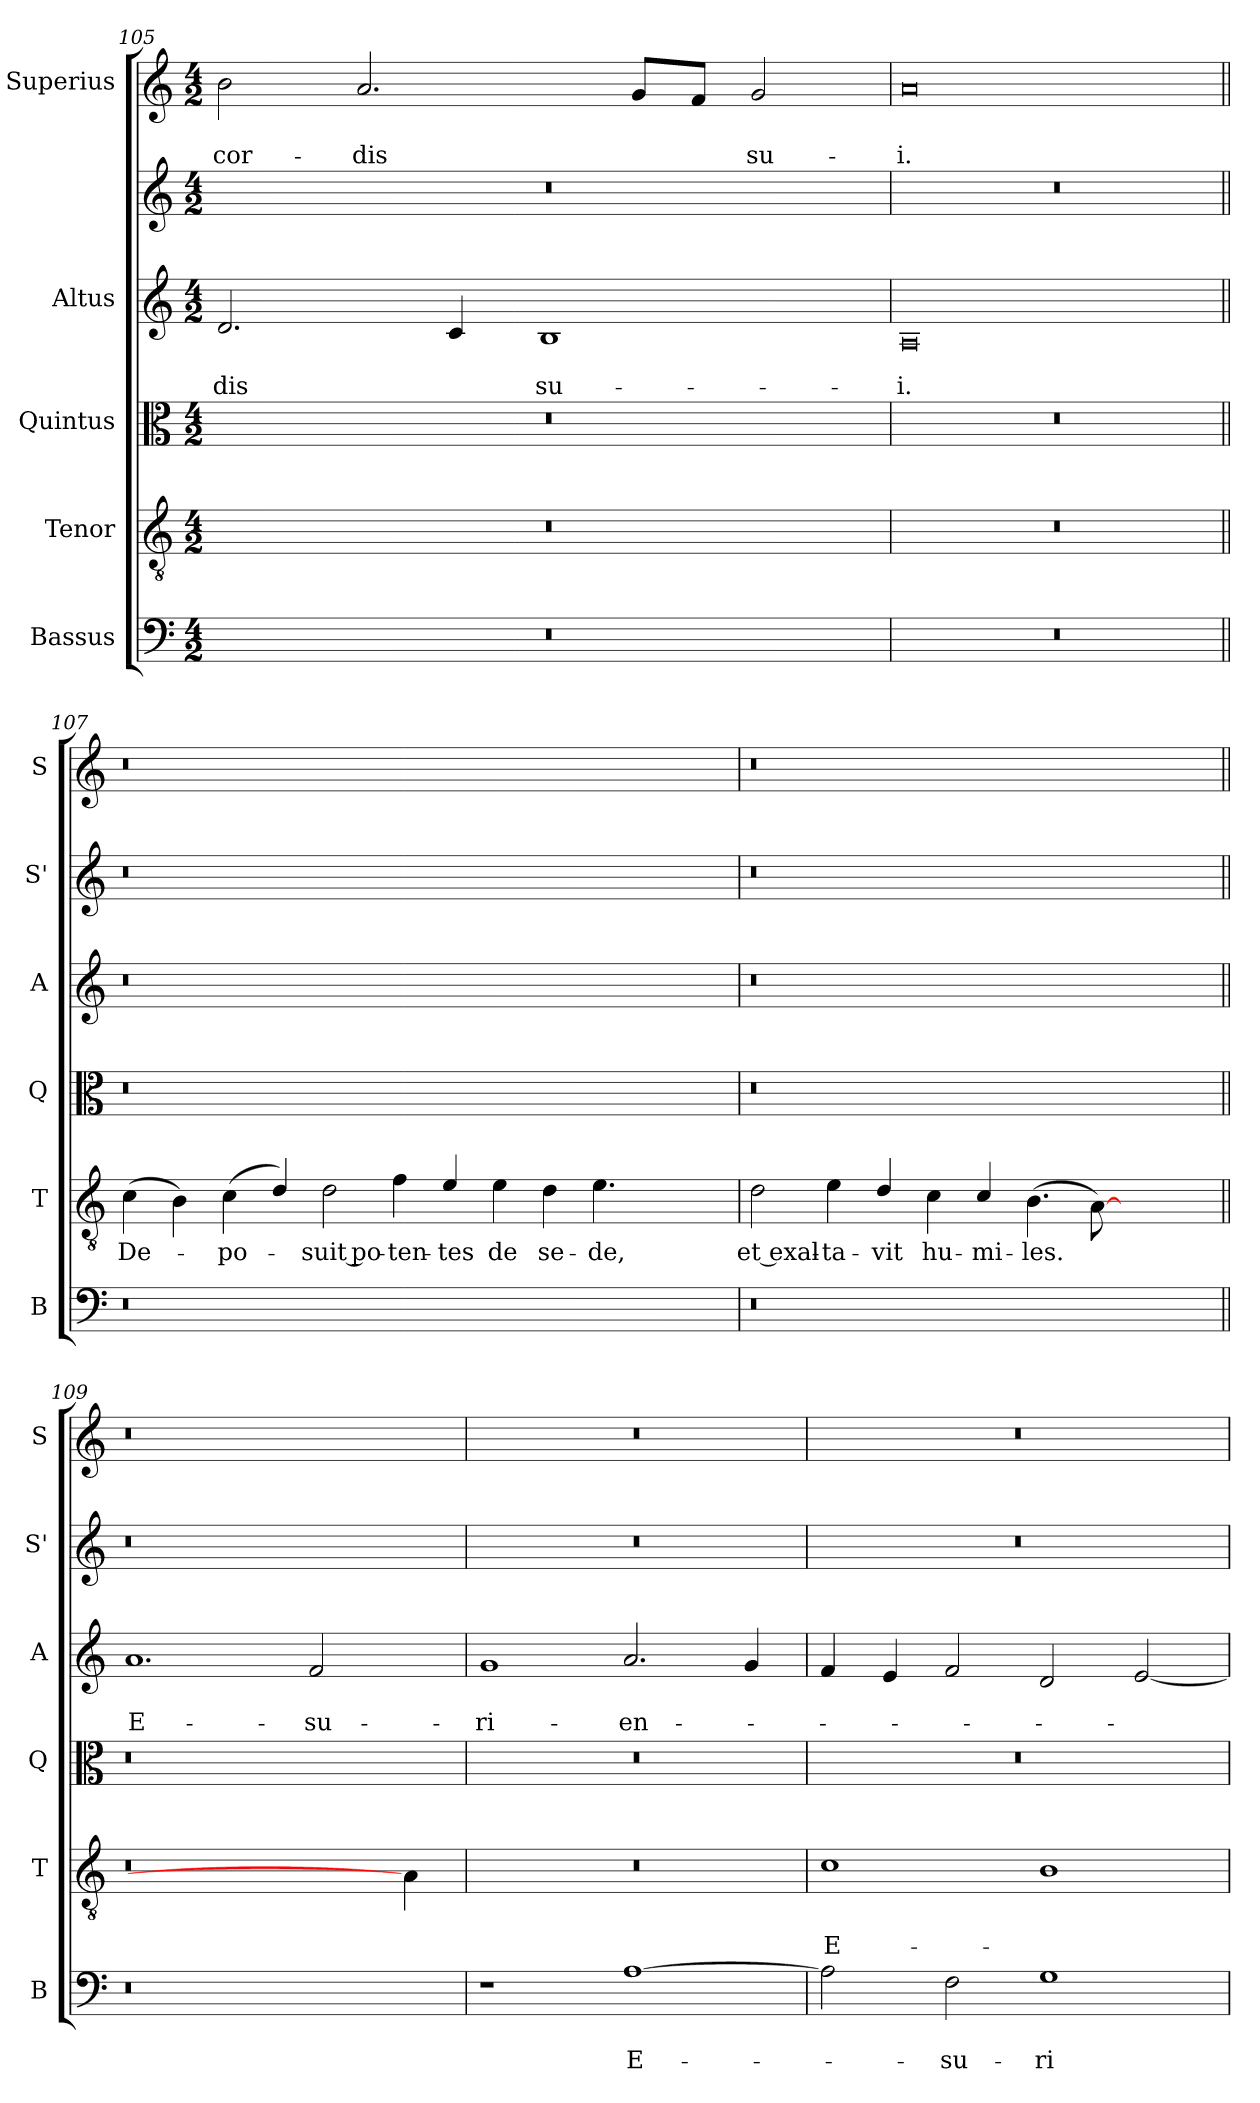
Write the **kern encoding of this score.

**kern	**text	**text	**kern	**text	**text	**kern	**kern	**text	**text	**kern	**kern	**text	**text
*part6	*part6	*part6	*part5	*part5	*part5	*part4	*part3	*part3	*part3	*part2	*part1	*part1	*part1
*staff6	*staff6	*staff6	*staff5	*staff5	*staff5	*staff4	*staff3	*staff3	*staff3	*staff2	*staff1	*staff1	*staff1
*I"Bassus	*	*	*I"Tenor	*	*	*I"Quintus	*I"Altus	*	*	*	*I"Superius	*	*
*I'B	*	*	*I'T	*	*	*I'Q	*I'A	*	*	*I'S'	*I'S	*	*
*clefF4	*	*	*clefGv2	*	*	*clefC3	*clefG2	*	*	*clefG2	*clefG2	*	*
*k[]	*	*	*k[]	*	*	*k[]	*k[]	*	*	*k[]	*k[]	*	*
*C:	*	*	*C:	*	*	*C:	*C:	*	*	*C:	*C:	*	*
*M4/2	*	*	*M4/2	*	*	*M4/2	*M4/2	*	*	*M4/2	*M4/2	*	*
=105	=105	=105	=105	=105	=105	=105	=105	=105	=105	=105	=105	=105	=105
!	!	!	!	!	!	!	!	!	!LO:LY:b	!	!	!	!LO:LY:b
0r	.	.	0r	.	.	0r	2.d/	.	-dis	0r	2b\	.	cor-
!	!	!	!	!	!	!	!	!	!	!	!	!	!LO:LY:b
.	.	.	.	.	.	.	.	.	.	.	2.a/	.	-dis
.	.	.	.	.	.	.	4c/	.	.	.	.	.	.
!	!	!	!	!	!	!	!	!	!LO:LY:b	!	!	!	!
.	.	.	.	.	.	.	1B	.	su-	.	.	.	.
.	.	.	.	.	.	.	.	.	.	.	8g/L	.	.
.	.	.	.	.	.	.	.	.	.	.	8f/J	.	.
!	!	!	!	!	!	!	!	!	!	!	!	!	!LO:LY:b
.	.	.	.	.	.	.	.	.	.	.	2g/	.	su-
=106	=106	=106	=106	=106	=106	=106	=106	=106	=106	=106	=106	=106	=106
!	!	!	!	!	!	!	!	!	!LO:LY:b	!	!	!	!LO:LY:b
0r	.	.	0r	.	.	0r	0A	.	-i.	0r	0a	.	-i.
!!LO:PB:g=z
=107||	=107||	=107||	=107||	=107||	=107||	=107||	=107||	=107||	=107||	=107||	=107||	=107||	=107||
!	!	!	!LO:N:head=solid	!LO:LY:b	!	!	!	!	!	!	!	!	!
0r	.	.	(>4c\	De-	.	0r	0r	.	.	0r	0r	.	.
!	!	!	!LO:N:head=solid	!	!	!	!	!	!	!	!	!	!
.	.	.	4B\)	.	.	.	.	.	.	.	.	.	.
!	!	!	!LO:N:head=solid	!LO:LY:b	!	!	!	!	!	!	!	!	!
.	.	.	(>4c\	-po-	.	.	.	.	.	.	.	.	.
!	!	!	!LO:N:head=solid	!	!	!	!	!	!	!	!	!	!
.	.	.	4d/)	.	.	.	.	.	.	.	.	.	.
!	!	!	!LO:N:head=open	!LO:LY:b	!	!	!	!	!	!	!	!	!
.	.	.	4d\	-suit po-	.	.	.	.	.	.	.	.	.
!	!	!	!LO:N:head=solid	!LO:LY:b	!	!	!	!	!	!	!	!	!
.	.	.	4f\	-ten-	.	.	.	.	.	.	.	.	.
!	!	!	!LO:N:head=solid	!LO:LY:b	!	!	!	!	!	!	!	!	!
.	.	.	4e/	-tes	.	.	.	.	.	.	.	.	.
!	!	!	!LO:N:head=solid	!LO:LY:b	!	!	!	!	!	!	!	!	!
.	.	.	4e\	de	.	.	.	.	.	.	.	.	.
!	!	!	!LO:N:head=solid	!LO:LY:b	!	!	!	!	!	!	!	!	!
1ryy	.	.	4d\	se-	.	1ryy	1ryy	.	.	1ryy	1ryy	.	.
!	!	!	!LO:N:head=solid	!LO:LY:b	!	!	!	!	!	!	!	!	!
.	.	.	4.e\	-de,	.	.	.	.	.	.	.	.	.
.	.	.	8ryy	.	.	.	.	.	.	.	.	.	.
.	.	.	4ryy	.	.	.	.	.	.	.	.	.	.
=108	=108	=108	=108	=108	=108	=108	=108	=108	=108	=108	=108	=108	=108
!	!	!	!LO:N:head=open	!LO:LY:b	!	!	!	!	!	!	!	!	!
0r	.	.	2d\	et exal-	.	0r	0r	.	.	0r	0r	.	.
!	!	!	!LO:N:head=solid	!LO:LY:b	!	!	!	!	!	!	!	!	!
.	.	.	4e\	-ta-	.	.	.	.	.	.	.	.	.
!	!	!	!LO:N:head=solid	!LO:LY:b	!	!	!	!	!	!	!	!	!
.	.	.	4d/	-vit	.	.	.	.	.	.	.	.	.
!	!	!	!LO:N:head=solid	!LO:LY:b	!	!	!	!	!	!	!	!	!
.	.	.	4c\	hu-	.	.	.	.	.	.	.	.	.
!	!	!	!LO:N:head=solid	!LO:LY:b	!	!	!	!	!	!	!	!	!
.	.	.	4c/	-mi-	.	.	.	.	.	.	.	.	.
!	!	!	!LO:N:head=solid	!LO:LY:b	!	!	!	!	!	!	!	!	!
.	.	.	(>4.B\	-les.	.	.	.	.	.	.	.	.	.
!	!	!	!LO:N:head=solid	!	!	!	!	!	!	!	!	!	!
.	.	.	[8A\)	.	.	.	.	.	.	.	.	.	.
2ryy	.	.	4ryy	.	.	2ryy	2ryy	.	.	2ryy	2ryy	.	.
.	.	.	4ryy	.	.	.	.	.	.	.	.	.	.
!!LO:LB:g=z
=109||	=109||	=109||	=109||	=109||	=109||	=109||	=109||	=109||	=109||	=109||	=109||	=109||	=109||
!	!	!	!	!	!	!	!	!	!LO:LY:b	!	!	!	!
0r	.	.	0r	.	.	0r	1.a	.	E-	0r	0r	.	.
!	!	!	!	!	!	!	!	!	!LO:LY:b	!	!	!	!
.	.	.	.	.	.	.	2f/	.	-su-	.	.	.	.
!	!	!	!LO:N:head=solid	!	!	!	!	!	!	!	!	!	!
4ryy	.	.	4A\]	.	.	4ryy	4ryy	.	.	4ryy	4ryy	.	.
=110	=110	=110	=110	=110	=110	=110	=110	=110	=110	=110	=110	=110	=110
!	!	!	!	!	!	!	!	!	!LO:LY:b	!	!	!	!
1r	.	.	0r	.	.	0r	1g	.	-ri-	0r	0r	.	.
!	!	!LO:LY:b	!	!	!	!	!	!	!LO:LY:b	!	!	!	!
[1A	.	E-	.	.	.	.	2.a/	.	-en-	.	.	.	.
.	.	.	.	.	.	.	4g/	.	.	.	.	.	.
=111	=111	=111	=111	=111	=111	=111	=111	=111	=111	=111	=111	=111	=111
!	!	!	!	!	!LO:LY:b	!	!	!	!	!	!	!	!
2A\]	.	.	1c	.	E-	0r	4f/	.	.	0r	0r	.	.
.	.	.	.	.	.	.	4e/	.	.	.	.	.	.
!	!	!LO:LY:b	!	!	!	!	!	!	!	!	!	!	!
2F\	.	-su-	.	.	.	.	2f/	.	.	.	.	.	.
!	!	!LO:LY:b	!	!	!	!	!	!	!	!	!	!	!
1G	.	-ri-	1B	.	.	.	2d/	.	.	.	.	.	.
.	.	.	.	.	.	.	[2e/	.	.	.	.	.	.
=	=	=	=	=	=	=	=	=	=	=	=	=	=
*-	*-	*-	*-	*-	*-	*-	*-	*-	*-	*-	*-	*-	*-
